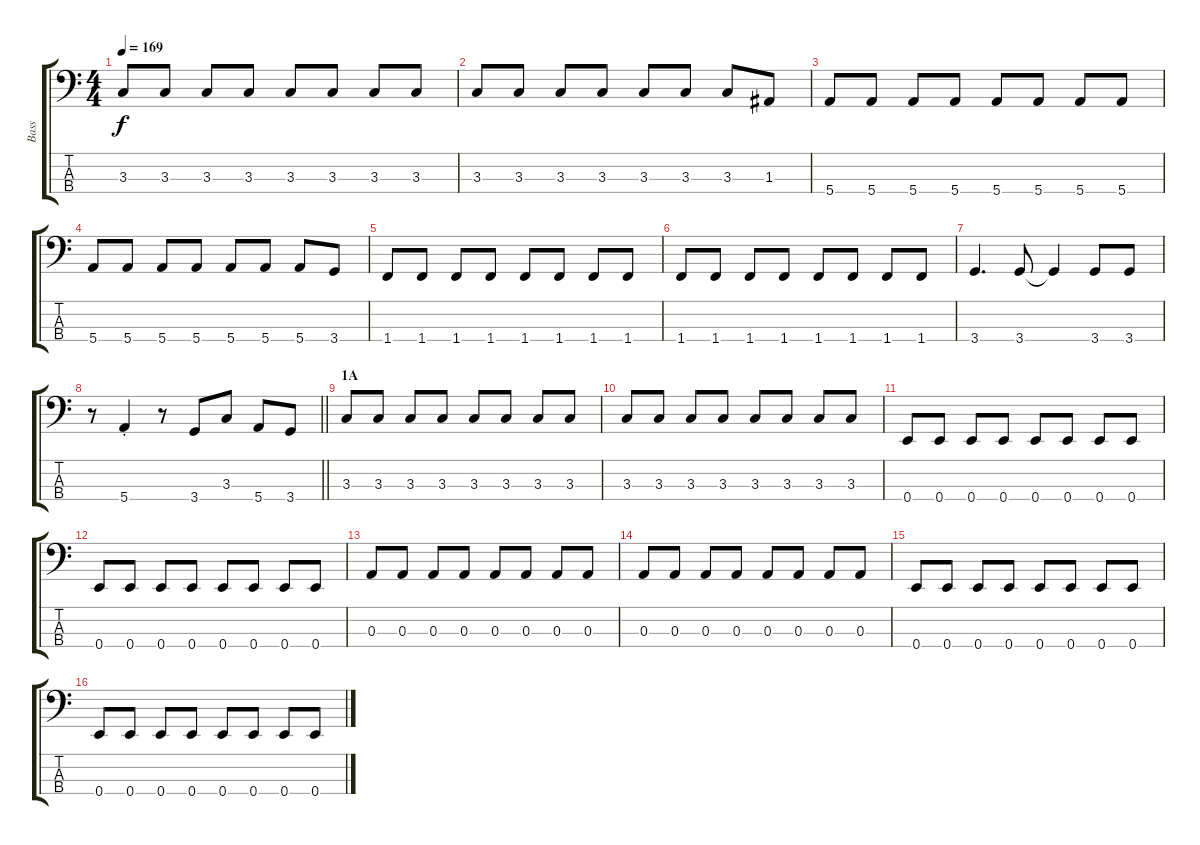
\track ("Bass" "Bass") {instrument electricbassfinger}
\staff {score tabs}
\tuning (G2 D2 A1 E1) {hide}
\ts (4 4)
\tempo 169
\clef f4
\ks c
3.3.8{dy f} 3.3.8 3.3.8 3.3.8 3.3.8 3.3.8 3.3.8 3.3.8 |
3.3.8 3.3.8 3.3.8 3.3.8 3.3.8 3.3.8 3.3.8 1.3.8 |
5.4.8 5.4.8 5.4.8 5.4.8 5.4.8 5.4.8 5.4.8 5.4.8 |
5.4.8 5.4.8 5.4.8 5.4.8 5.4.8 5.4.8 5.4.8 3.4.8 |
1.4.8 1.4.8 1.4.8 1.4.8 1.4.8 1.4.8 1.4.8 1.4.8 |
1.4.8 1.4.8 1.4.8 1.4.8 1.4.8 1.4.8 1.4.8 1.4.8 |
3.4.4{d} 3.4.8 3.4{t}.4 3.4.8 3.4.8 |
\barLineRight lightlight
r.8 5.4{st}.4 r.8 3.4.8 3.3.8 5.4.8 3.4.8 |
\section ("" "1A")
3.3.8 3.3.8 3.3.8 3.3.8 3.3.8 3.3.8 3.3.8 3.3.8 |
3.3.8 3.3.8 3.3.8 3.3.8 3.3.8 3.3.8 3.3.8 3.3.8 |
0.4.8 0.4.8 0.4.8 0.4.8 0.4.8 0.4.8 0.4.8 0.4.8 |
0.4.8 0.4.8 0.4.8 0.4.8 0.4.8 0.4.8 0.4.8 0.4.8 |
0.3.8 0.3.8 0.3.8 0.3.8 0.3.8 0.3.8 0.3.8 0.3.8 |
0.3.8 0.3.8 0.3.8 0.3.8 0.3.8 0.3.8 0.3.8 0.3.8 |
0.4.8 0.4.8 0.4.8 0.4.8 0.4.8 0.4.8 0.4.8 0.4.8 |
0.4.8 0.4.8 0.4.8 0.4.8 0.4.8 0.4.8 0.4.8 0.4.8
